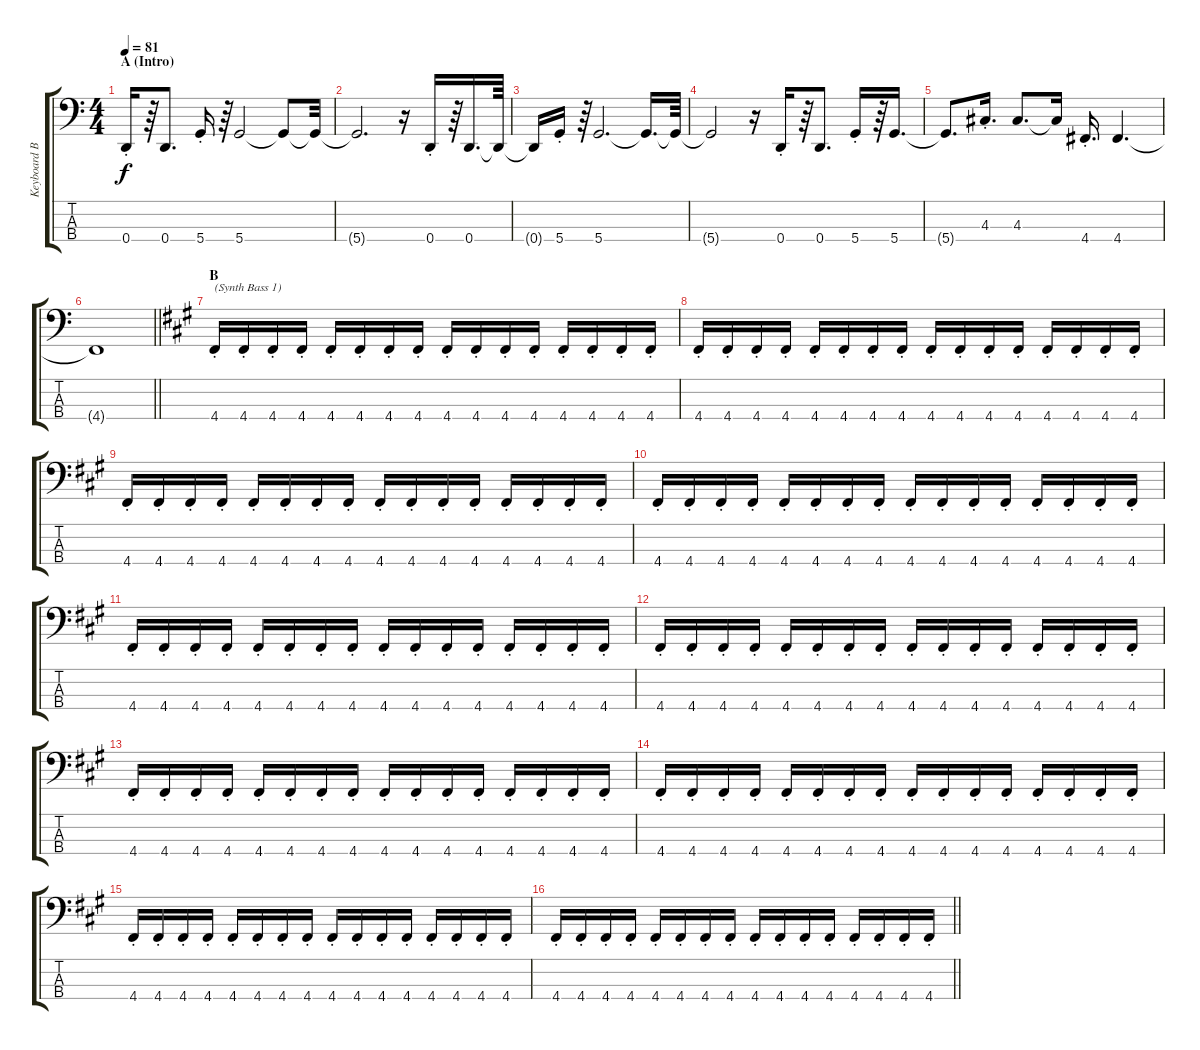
\track ("Keyboard Bass" "Keyboard B") {instrument synthbass2}
\staff {score tabs}
\tuning (G2 D2 A1 D1) {hide}
\ts (4 4)
\section ("" "A (Intro)")
\tempo 81
\clef f4
\ks c
0.4{st}.16{dy f instrument synthbass2} r.64 0.4.8{d} 5.4{st}.16 r.64 5.4.2 5.4{t}.8 5.4{t}.32 |
5.4{t}.2{d} r.16 0.4{st}.16 r.64 0.4.16{d} 0.4{t}.64 |
0.4{t}.16 5.4{st}.16 r.64 5.4.2{d} 5.4{t}.16{d} 5.4{t}.64 |
5.4{t}.2 r.16 0.4{st}.16 r.64 0.4.8{d} 5.4{st}.16 r.64 5.4.16{d} |
5.4{t}.8{d} 4.3{st}.16{d} 4.3.8{d} 4.3{t}.16 4.4{st}.16{d} 4.4.4{d} |
\barLineRight lightlight
4.4{t}.1{volume 0} |
\section ("" "B")
\ks f#minor
4.4{st}.16{txt "(Synth Bass 1)" volume 13 instrument synthbass1} 4.4{st}.16 4.4{st}.16 4.4{st}.16 4.4{st}.16 4.4{st}.16 4.4{st}.16 4.4{st}.16 4.4{st}.16 4.4{st}.16 4.4{st}.16 4.4{st}.16 4.4{st}.16 4.4{st}.16 4.4{st}.16 4.4{st}.16 |
4.4{st}.16 4.4{st}.16 4.4{st}.16 4.4{st}.16 4.4{st}.16 4.4{st}.16 4.4{st}.16 4.4{st}.16 4.4{st}.16 4.4{st}.16 4.4{st}.16 4.4{st}.16 4.4{st}.16 4.4{st}.16 4.4{st}.16 4.4{st}.16 |
4.4{st}.16 4.4{st}.16 4.4{st}.16 4.4{st}.16 4.4{st}.16 4.4{st}.16 4.4{st}.16 4.4{st}.16 4.4{st}.16 4.4{st}.16 4.4{st}.16 4.4{st}.16 4.4{st}.16 4.4{st}.16 4.4{st}.16 4.4{st}.16 |
4.4{st}.16 4.4{st}.16 4.4{st}.16 4.4{st}.16 4.4{st}.16 4.4{st}.16 4.4{st}.16 4.4{st}.16 4.4{st}.16 4.4{st}.16 4.4{st}.16 4.4{st}.16 4.4{st}.16 4.4{st}.16 4.4{st}.16 4.4{st}.16 |
4.4{st}.16 4.4{st}.16 4.4{st}.16 4.4{st}.16 4.4{st}.16 4.4{st}.16 4.4{st}.16 4.4{st}.16 4.4{st}.16 4.4{st}.16 4.4{st}.16 4.4{st}.16 4.4{st}.16 4.4{st}.16 4.4{st}.16 4.4{st}.16 |
4.4{st}.16 4.4{st}.16 4.4{st}.16 4.4{st}.16 4.4{st}.16 4.4{st}.16 4.4{st}.16 4.4{st}.16 4.4{st}.16 4.4{st}.16 4.4{st}.16 4.4{st}.16 4.4{st}.16 4.4{st}.16 4.4{st}.16 4.4{st}.16 |
4.4{st}.16 4.4{st}.16 4.4{st}.16 4.4{st}.16 4.4{st}.16 4.4{st}.16 4.4{st}.16 4.4{st}.16 4.4{st}.16 4.4{st}.16 4.4{st}.16 4.4{st}.16 4.4{st}.16 4.4{st}.16 4.4{st}.16 4.4{st}.16 |
4.4{st}.16 4.4{st}.16 4.4{st}.16 4.4{st}.16 4.4{st}.16 4.4{st}.16 4.4{st}.16 4.4{st}.16 4.4{st}.16 4.4{st}.16 4.4{st}.16 4.4{st}.16 4.4{st}.16 4.4{st}.16 4.4{st}.16 4.4{st}.16 |
4.4{st}.16 4.4{st}.16 4.4{st}.16 4.4{st}.16 4.4{st}.16 4.4{st}.16 4.4{st}.16 4.4{st}.16 4.4{st}.16 4.4{st}.16 4.4{st}.16 4.4{st}.16 4.4{st}.16 4.4{st}.16 4.4{st}.16 4.4{st}.16 |
\barLineRight lightlight
4.4{st}.16 4.4{st}.16 4.4{st}.16 4.4{st}.16 4.4{st}.16 4.4{st}.16 4.4{st}.16 4.4{st}.16 4.4{st}.16 4.4{st}.16 4.4{st}.16 4.4{st}.16 4.4{st}.16 4.4{st}.16 4.4{st}.16 4.4{st}.16
